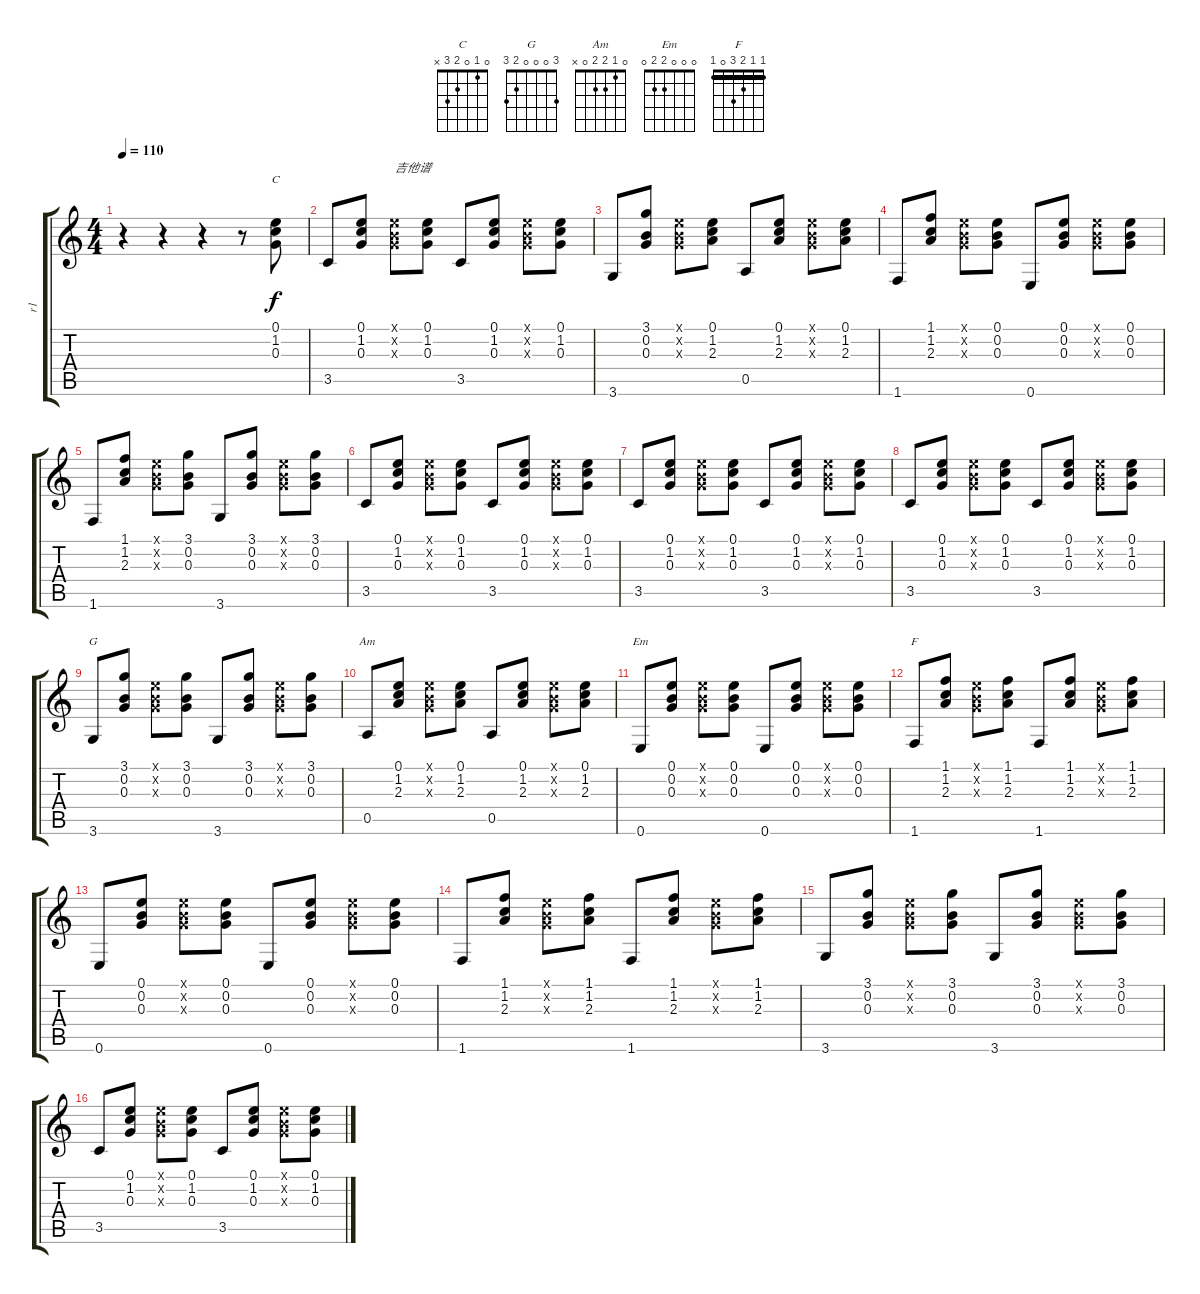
\track ("r1" "r1") {instrument acousticguitarsteel}
\staff {score tabs}
\tuning (E4 B3 G3 D3 A2 E2) {hide}
\chord ("C" 0 1 0 2 3 x)
\chord ("G" 3 0 0 0 2 3)
\chord ("Am" 0 1 2 2 0 x)
\chord ("Em" 0 0 0 2 2 0)
\chord ("F" 1 1 2 3 0 1) {barre 1}
\ts (4 4)
\tempo 110
\clef g2
\ks c
r.4{dy f instrument acousticguitarsteel} r.4 r.4 r.8 (0.1 1.2 0.3).8{ch "C"} |
3.5.8 (0.1 1.2 0.3).8 (0.1{x} 0.2{x} 0.3{x}).8{txt "吉他谱"} (0.1 1.2 0.3).8 3.5.8 (0.1 1.2 0.3).8 (0.1{x} 0.2{x} 0.3{x}).8 (0.1 1.2 0.3).8 |
3.6.8 (3.1 0.2 0.3).8 (0.1{x} 0.2{x} 0.3{x}).8 (0.1 1.2 2.3).8 0.5.8 (0.1 1.2 2.3).8 (0.1{x} 0.2{x} 0.3{x}).8 (0.1 1.2 2.3).8 |
1.6.8 (1.1 1.2 2.3).8 (0.1{x} 0.2{x} 0.3{x}).8 (0.1 0.2 0.3).8 0.6.8 (0.1 0.2 0.3).8 (0.1{x} 0.2{x} 0.3{x}).8 (0.1 0.2 0.3).8 |
1.6.8 (1.1 1.2 2.3).8 (0.1{x} 0.2{x} 0.3{x}).8 (3.1 0.2 0.3).8 3.6.8 (3.1 0.2 0.3).8 (0.1{x} 0.2{x} 0.3{x}).8 (3.1 0.2 0.3).8 |
3.5.8 (0.1 1.2 0.3).8 (0.1{x} 0.2{x} 0.3{x}).8 (0.1 1.2 0.3).8 3.5.8 (0.1 1.2 0.3).8 (0.1{x} 0.2{x} 0.3{x}).8 (0.1 1.2 0.3).8 |
3.5.8 (0.1 1.2 0.3).8 (0.1{x} 0.2{x} 0.3{x}).8 (0.1 1.2 0.3).8 3.5.8 (0.1 1.2 0.3).8 (0.1{x} 0.2{x} 0.3{x}).8 (0.1 1.2 0.3).8 |
3.5.8 (0.1 1.2 0.3).8 (0.1{x} 0.2{x} 0.3{x}).8 (0.1 1.2 0.3).8 3.5.8 (0.1 1.2 0.3).8 (0.1{x} 0.2{x} 0.3{x}).8 (0.1 1.2 0.3).8 |
3.6.8{ch "G"} (3.1 0.2 0.3).8 (0.1{x} 0.2{x} 0.3{x}).8 (3.1 0.2 0.3).8 3.6.8 (3.1 0.2 0.3).8 (0.1{x} 0.2{x} 0.3{x}).8 (3.1 0.2 0.3).8 |
0.5.8{ch "Am"} (0.1 1.2 2.3).8 (0.1{x} 0.2{x} 0.3{x}).8 (0.1 1.2 2.3).8 0.5.8 (0.1 1.2 2.3).8 (0.1{x} 0.2{x} 0.3{x}).8 (0.1 1.2 2.3).8 |
0.6.8{ch "Em"} (0.1 0.2 0.3).8 (0.1{x} 0.2{x} 0.3{x}).8 (0.1 0.2 0.3).8 0.6.8 (0.1 0.2 0.3).8 (0.1{x} 0.2{x} 0.3{x}).8 (0.1 0.2 0.3).8 |
1.6.8{ch "F"} (1.1 1.2 2.3).8 (0.1{x} 0.2{x} 0.3{x}).8 (1.1 1.2 2.3).8 1.6.8 (1.1 1.2 2.3).8 (0.1{x} 0.2{x} 0.3{x}).8 (1.1 1.2 2.3).8 |
0.6.8 (0.1 0.2 0.3).8 (0.1{x} 0.2{x} 0.3{x}).8 (0.1 0.2 0.3).8 0.6.8 (0.1 0.2 0.3).8 (0.1{x} 0.2{x} 0.3{x}).8 (0.1 0.2 0.3).8 |
1.6.8 (1.1 1.2 2.3).8 (0.1{x} 0.2{x} 0.3{x}).8 (1.1 1.2 2.3).8 1.6.8 (1.1 1.2 2.3).8 (0.1{x} 0.2{x} 0.3{x}).8 (1.1 1.2 2.3).8 |
3.6.8 (3.1 0.2 0.3).8 (0.1{x} 0.2{x} 0.3{x}).8 (3.1 0.2 0.3).8 3.6.8 (3.1 0.2 0.3).8 (0.1{x} 0.2{x} 0.3{x}).8 (3.1 0.2 0.3).8 |
3.5.8 (0.1 1.2 0.3).8 (0.1{x} 0.2{x} 0.3{x}).8 (0.1 1.2 0.3).8 3.5.8 (0.1 1.2 0.3).8 (0.1{x} 0.2{x} 0.3{x}).8 (0.1 1.2 0.3).8
